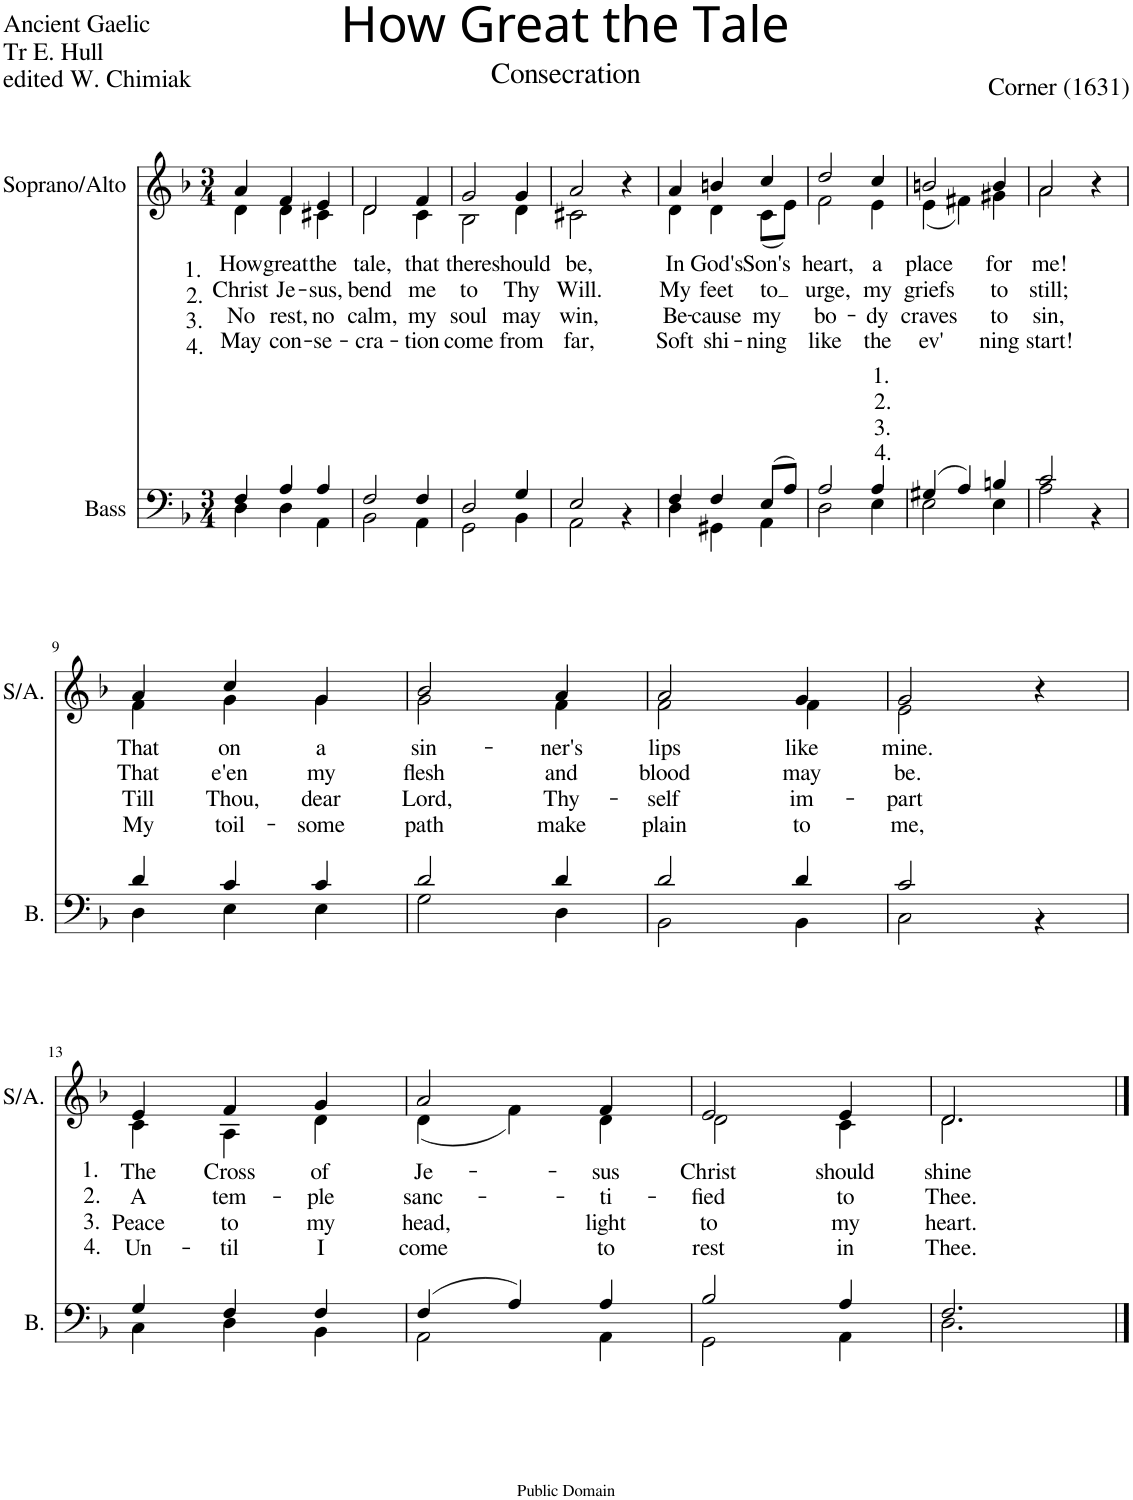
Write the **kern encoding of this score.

**kern	**kern	**text	**text	**text	**text
*part2	*part1	*part1	*part1	*part1	*part1
*staff2	*staff1	*staff1	*staff1	*staff1	*staff1
*I"Bass	*I"Soprano/Alto	*	*	*	*
*I'B.	*I'S/A.	*	*	*	*
*clefF4	*clefG2	*	*	*	*
*k[b-]	*k[b-]	*	*	*	*
*M3/4	*M3/4	*	*	*	*
=1	=1	=1	=1	=1	=1
*^	*	*	*	*	*
!	!	!LO:TX:b:t=1.	!	!	!	!
!	!	!LO:TX:b:t=2.	!	!	!	!
!	!	!LO:TX:b:t=3.	!	!	!	!
!	!	!LO:TX:b:t=4.	!	!	!	!
!	!	!	!LO:LY:b	!LO:LY:b	!LO:LY:b	!LO:LY:b
*	*	*^	*	*	*	*
4F/	4D\	4a/	4d\	How	Christ	No	May
!	!	!	!	!LO:LY:b	!LO:LY:b	!LO:LY:b	!LO:LY:b
4A/	4D\	4f/	4d\	great	Je-	rest,	con-
!	!	!	!	!LO:LY:b	!LO:LY:b	!LO:LY:b	!LO:LY:b
4A/	4AA\	4e/	4c#X\	the	-sus,	no	-se-
=2	=2	=2	=2	=2	=2	=2	=2
!	!	!	!	!LO:LY:b	!LO:LY:b	!LO:LY:b	!LO:LY:b
2F/	2BB-\	2d/	2d\	tale,	bend	calm,	-cra-
!	!	!	!	!LO:LY:b	!LO:LY:b	!LO:LY:b	!LO:LY:b
4F/	4AA\	4f/	4c\	that	me	my	-tion
=3	=3	=3	=3	=3	=3	=3	=3
!	!	!	!	!LO:LY:b	!LO:LY:b	!LO:LY:b	!LO:LY:b
2D/	2GG\	2g/	2B-\	there	to	soul	come
!	!	!	!	!LO:LY:b	!LO:LY:b	!LO:LY:b	!LO:LY:b
4G/	4BB-\	4g/	4d\	should	Thy	may	from
=4	=4	=4	=4	=4	=4	=4	=4
!	!	!	!	!LO:LY:b	!LO:LY:b	!LO:LY:b	!LO:LY:b
2E/	2AA\	2a/	2c#X\	be,	Will.	win,	far,
4ryy	4r	4r	4ryy	.	.	.	.
=5	=5	=5	=5	=5	=5	=5	=5
!	!	!	!	!LO:LY:b	!LO:LY:b	!LO:LY:b	!LO:LY:b
4F/	4D\	4a/	4d\	In	My	Be-	Soft
!	!	!	!	!LO:LY:b	!LO:LY:b	!LO:LY:b	!LO:LY:b
4F/	4GG#X\	4bn/	4d\	God's	feet	-cause	shi-
!	!	!	!	!LO:LY:b	!LO:LY:b	!LO:LY:b	!LO:LY:b
(8E/L	4AA\	4cc/	(8c\L	Son's	to	my	-ning
8A/J)	.	.	8e\J)	.	.	.	.
=6	=6	=6	=6	=6	=6	=6	=6
!	!	!	!	!LO:LY:b	!LO:LY:b	!LO:LY:b	!LO:LY:b
2A/	2D\	2dd/	2f\	heart,	urge,	bo-	like
!	!	!	!	!LO:LY:b	!LO:LY:b	!LO:LY:b	!LO:LY:b
4A/	4E\	4cc/	4e\	a	my	-dy	the
=7	=7	=7	=7	=7	=7	=7	=7
!	!	!LO:TX:b:t=1.	!	!	!	!	!
!	!	!LO:TX:b:t=2.	!	!	!	!	!
!	!	!LO:TX:b:t=3.	!	!	!	!	!
!	!	!LO:TX:b:t=4.	!	!	!	!	!
!	!	!	!	!LO:LY:b	!LO:LY:b	!LO:LY:b	!LO:LY:b
(4G#X/	2E\	2bn/	(4e\	place	griefs	craves	ev'
4A/)	.	.	4f#X\)	.	.	.	.
!	!	!	!	!LO:LY:b	!LO:LY:b	!LO:LY:b	!LO:LY:b
4Bn/	4E\	4b/	4g#X\	for	to	to	ning
=8	=8	=8	=8	=8	=8	=8	=8
!	!	!	!	!LO:LY:b	!LO:LY:b	!LO:LY:b	!LO:LY:b
2c/	2A\	2a/	2a\	me!	still;	sin,	start!
4ryy	4r	4r	4ryy	.	.	.	.
!!LO:LB:g=z	!!
=9	=9	=9	=9	=9	=9	=9	=9
!	!	!	!	!LO:LY:b	!LO:LY:b	!LO:LY:b	!LO:LY:b
4d/	4D\	4a/	4f\	That	That	Till	My
!	!	!	!	!LO:LY:b	!LO:LY:b	!LO:LY:b	!LO:LY:b
4c/	4E\	4cc/	4g\	on	e'en	Thou,	toil-
!	!	!	!	!LO:LY:b	!LO:LY:b	!LO:LY:b	!LO:LY:b
4c/	4E\	4g/	4g\	a	my	dear	-some
=10	=10	=10	=10	=10	=10	=10	=10
!	!	!	!	!LO:LY:b	!LO:LY:b	!LO:LY:b	!LO:LY:b
2d/	2G\	2b-/	2g\	sin-	flesh	Lord,	path
!	!	!	!	!LO:LY:b	!LO:LY:b	!LO:LY:b	!LO:LY:b
4d/	4D\	4a/	4f\	-ner's	and	Thy-	make
=11	=11	=11	=11	=11	=11	=11	=11
!	!	!	!	!LO:LY:b	!LO:LY:b	!LO:LY:b	!LO:LY:b
2d/	2BB-\	2a/	2f\	lips	blood	-self	plain
!	!	!	!	!LO:LY:b	!LO:LY:b	!LO:LY:b	!LO:LY:b
4d/	4BB-\	4g/	4f\	like	may	im-	to
=12	=12	=12	=12	=12	=12	=12	=12
!	!	!	!	!LO:LY:b	!LO:LY:b	!LO:LY:b	!LO:LY:b
2c/	2C\	2g/	2e\	mine.	be.	-part	me,
4ryy	4r	4r	4ryy	.	.	.	.
!!LO:LB:g=z	!!
=13	=13	=13	=13	=13	=13	=13	=13
!	!	!LO:TX:b:t=1.	!	!	!	!	!
!	!	!LO:TX:b:t=2.	!	!	!	!	!
!	!	!LO:TX:b:t=3.	!	!	!	!	!
!	!	!LO:TX:b:t=4.	!	!	!	!	!
!	!	!	!	!LO:LY:b	!LO:LY:b	!LO:LY:b	!LO:LY:b
4G/	4C\	4e/	4c\	The	A	Peace	Un-
!	!	!	!	!LO:LY:b	!LO:LY:b	!LO:LY:b	!LO:LY:b
4F/	4D\	4f/	4A\	Cross	tem-	to	-til
!	!	!	!	!LO:LY:b	!LO:LY:b	!LO:LY:b	!LO:LY:b
4F/	4BB-\	4g/	4d\	of	-ple	my	I
=14	=14	=14	=14	=14	=14	=14	=14
!	!	!	!	!LO:LY:b	!LO:LY:b	!LO:LY:b	!LO:LY:b
(4F/	2AA\	2a/	(4d\	Je-	sanc-	head,	come
4A/)	.	.	4f\)	.	.	.	.
!	!	!	!	!LO:LY:b	!LO:LY:b	!LO:LY:b	!LO:LY:b
4A/	4AA\	4f/	4d\	-sus	-ti-	light	to
=15	=15	=15	=15	=15	=15	=15	=15
!	!	!	!	!LO:LY:b	!LO:LY:b	!LO:LY:b	!LO:LY:b
2B-/	2GG\	2e/	2d\	Christ	-fied	to	rest
!	!	!	!	!LO:LY:b	!LO:LY:b	!LO:LY:b	!LO:LY:b
4A/	4AA\	4e/	4c\	should	to	my	in
=16	=16	=16	=16	=16	=16	=16	=16
!	!	!	!	!LO:LY:b	!LO:LY:b	!LO:LY:b	!LO:LY:b
2.F/	2.D\	2.d/	2.d\	shine	Thee.	heart.	Thee.
*v	*v	*	*	*	*	*	*
*	*v	*v	*	*	*	*
==	==	==	==	==	==
*-	*-	*-	*-	*-	*-
